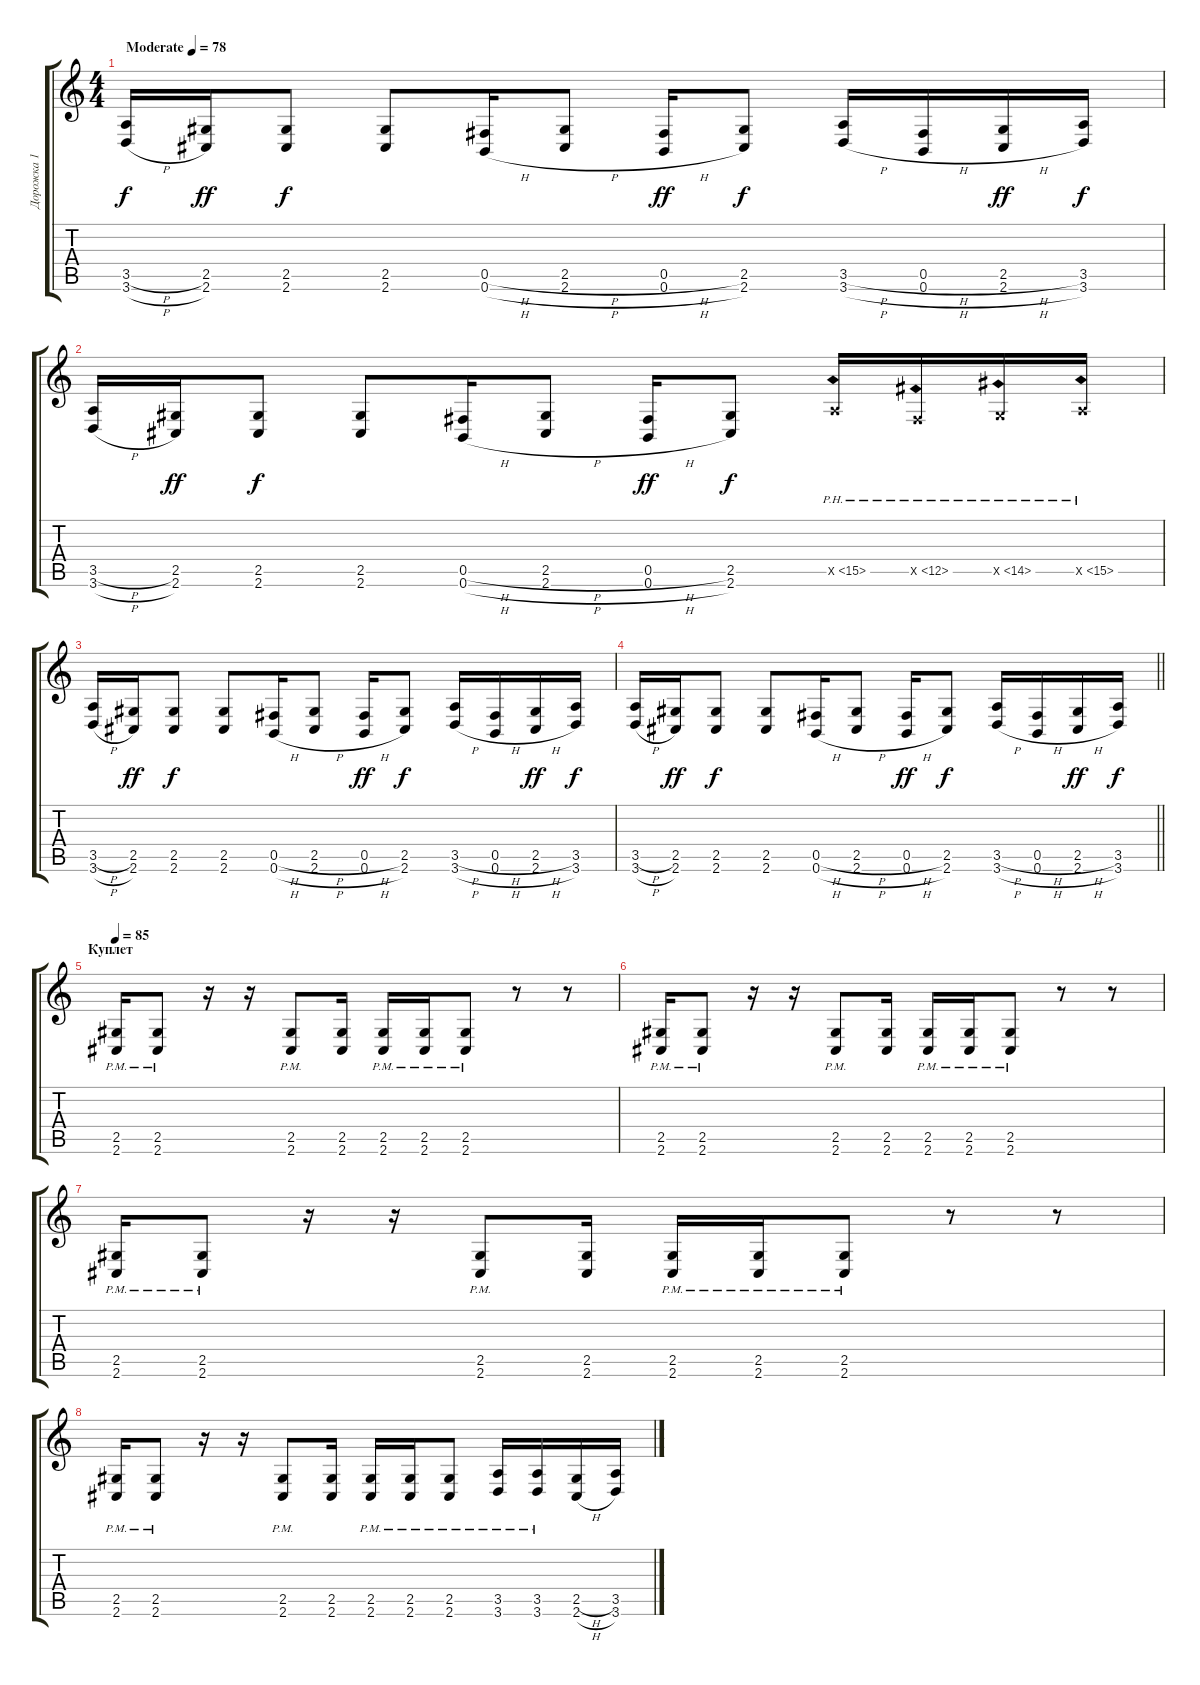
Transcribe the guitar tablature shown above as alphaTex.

\track ("Дорожка 1" "Дорожка 1") {instrument distortionguitar}
\staff {score tabs}
\tuning (Db4 Ab3 E3 B2 Gb2 B1) {hide}
\ts (4 4)
\tempo (78 "Moderate")
\clef g2
\ks c
(3.5{h} 3.6{h}).16{dy f instrument distortionguitar} (2.5 2.6).16{dy ff} (2.5 2.6).8{dy f} (2.5 2.6).8 (0.5{h} 0.6{h}).16 (2.5{h} 2.6{h}).8 (0.5{h} 0.6{h}).16{dy ff} (2.5 2.6).8{dy f} (3.5{h} 3.6{h}).16 (0.5{h} 0.6{h}).16 (2.5{h} 2.6{h}).16{dy ff} (3.5 3.6).16{dy f} |
(3.5{h} 3.6{h}).16 (2.5 2.6).16{dy ff} (2.5 2.6).8{dy f} (2.5 2.6).8 (0.5{h} 0.6{h}).16 (2.5{h} 2.6{h}).8 (0.5{h} 0.6{h}).16{dy ff} (2.5 2.6).8{dy f} 3.5{ph 12 x}.16 0.5{ph 12 x}.16 2.5{ph 12 x}.16 3.5{ph 12 x}.16 |
(3.5{h} 3.6{h}).16 (2.5 2.6).16{dy ff} (2.5 2.6).8{dy f} (2.5 2.6).8 (0.5{h} 0.6{h}).16 (2.5{h} 2.6{h}).8 (0.5{h} 0.6{h}).16{dy ff} (2.5 2.6).8{dy f} (3.5{h} 3.6{h}).16 (0.5{h} 0.6{h}).16 (2.5{h} 2.6{h}).16{dy ff} (3.5 3.6).16{dy f} |
\barLineRight lightlight
(3.5{h} 3.6{h}).16 (2.5 2.6).16{dy ff} (2.5 2.6).8{dy f} (2.5 2.6).8 (0.5{h} 0.6{h}).16 (2.5{h} 2.6{h}).8 (0.5{h} 0.6{h}).16{dy ff} (2.5 2.6).8{dy f} (3.5{h} 3.6{h}).16 (0.5{h} 0.6{h}).16 (2.5{h} 2.6{h}).16{dy ff} (3.5 3.6).16{dy f} |
\section ("" "Куплет")
\tempo 85
(2.5{pm} 2.6{pm}).16 (2.5{pm} 2.6{pm}).8 r.16 r.16 (2.5{pm} 2.6{pm}).8 (2.5 2.6).16 (2.5{pm} 2.6{pm}).16 (2.5{pm} 2.6{pm}).16 (2.5{pm} 2.6{pm}).8 r.8 r.8 |
(2.5{pm} 2.6{pm}).16 (2.5{pm} 2.6{pm}).8 r.16 r.16 (2.5{pm} 2.6{pm}).8 (2.5 2.6).16 (2.5{pm} 2.6{pm}).16 (2.5{pm} 2.6{pm}).16 (2.5{pm} 2.6{pm}).8 r.8 r.8 |
(2.5{pm} 2.6{pm}).16 (2.5{pm} 2.6{pm}).8 r.16 r.16 (2.5{pm} 2.6{pm}).8 (2.5 2.6).16 (2.5{pm} 2.6{pm}).16 (2.5{pm} 2.6{pm}).16 (2.5{pm} 2.6{pm}).8 r.8 r.8 |
(2.5{pm} 2.6{pm}).16 (2.5{pm} 2.6{pm}).8 r.16 r.16 (2.5{pm} 2.6{pm}).8 (2.5 2.6).16 (2.5{pm} 2.6{pm}).16 (2.5{pm} 2.6{pm}).16 (2.5{pm} 2.6{pm}).8 (3.5{pm} 3.6{pm}).16 (3.5{pm} 3.6{pm}).16 (2.5{h} 2.6{h}).16 (3.5 3.6).16
